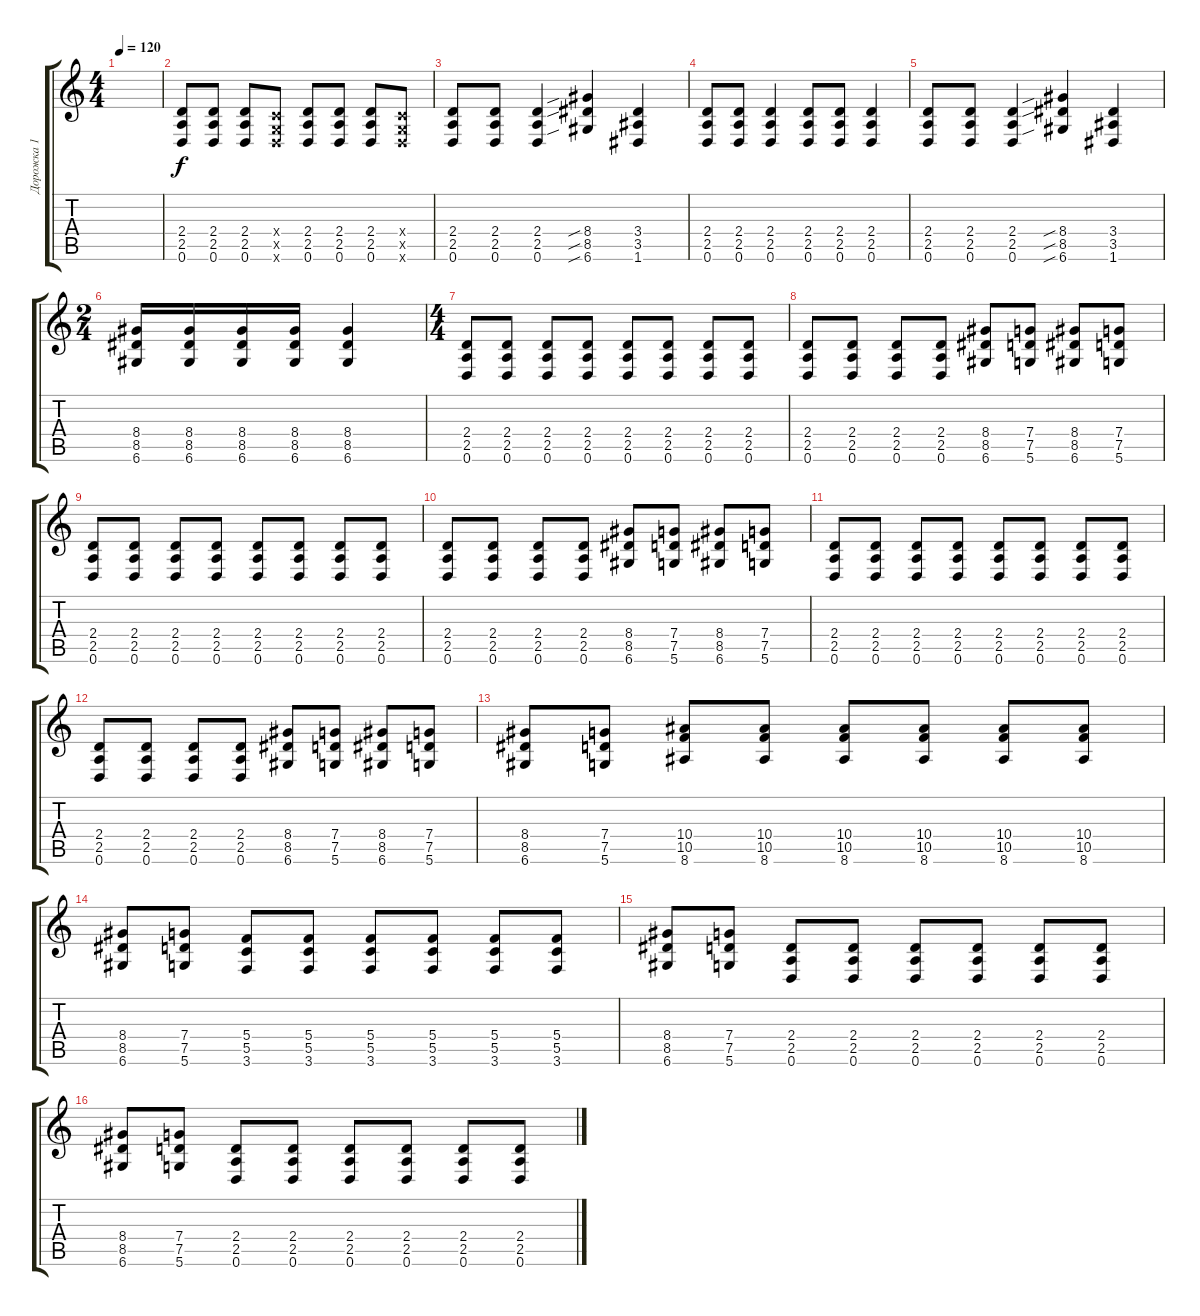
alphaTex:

\track ("Дорожка 1" "Дорожка 1") {instrument distortionguitar}
\staff {score tabs}
\tuning (D4 A3 F3 C3 G2 D2) {hide}
\ts (4 4)
\tempo 120
\clef g2
\ks c
|
(2.4 2.5 0.6).8 (2.4 2.5 0.6).8 (2.4 2.5 0.6).8 (0.4{x} 0.5{x} 0.6{x}).8 (2.4 2.5 0.6).8 (2.4 2.5 0.6).8 (2.4 2.5 0.6).8 (0.4{x} 0.5{x} 0.6{x}).8 |
(2.4 2.5 0.6).8 (2.4 2.5 0.6).8 (2.4 2.5 0.6).4 (8.4{sib} 8.5{sib} 6.6{sib}).4 (3.4 3.5 1.6).4 |
(2.4 2.5 0.6).8 (2.4 2.5 0.6).8 (2.4 2.5 0.6).4 (2.4 2.5 0.6).8 (2.4 2.5 0.6).8 (2.4 2.5 0.6).4 |
(2.4 2.5 0.6).8 (2.4 2.5 0.6).8 (2.4 2.5 0.6).4 (8.4{sib} 8.5{sib} 6.6{sib}).4 (3.4 3.5 1.6).4 |
\ts (2 4)
(8.4 8.5 6.6).16 (8.4 8.5 6.6).16 (8.4 8.5 6.6).16 (8.4 8.5 6.6).16 (8.4 8.5 6.6).4 |
\ts (4 4)
(2.4 2.5 0.6).8 (2.4 2.5 0.6).8 (2.4 2.5 0.6).8 (2.4 2.5 0.6).8 (2.4 2.5 0.6).8 (2.4 2.5 0.6).8 (2.4 2.5 0.6).8 (2.4 2.5 0.6).8 |
(2.4 2.5 0.6).8 (2.4 2.5 0.6).8 (2.4 2.5 0.6).8 (2.4 2.5 0.6).8 (8.4 8.5 6.6).8 (7.4 7.5 5.6).8 (8.4 8.5 6.6).8 (7.4 7.5 5.6).8 |
(2.4 2.5 0.6).8 (2.4 2.5 0.6).8 (2.4 2.5 0.6).8 (2.4 2.5 0.6).8 (2.4 2.5 0.6).8 (2.4 2.5 0.6).8 (2.4 2.5 0.6).8 (2.4 2.5 0.6).8 |
(2.4 2.5 0.6).8 (2.4 2.5 0.6).8 (2.4 2.5 0.6).8 (2.4 2.5 0.6).8 (8.4 8.5 6.6).8 (7.4 7.5 5.6).8 (8.4 8.5 6.6).8 (7.4 7.5 5.6).8 |
(2.4 2.5 0.6).8 (2.4 2.5 0.6).8 (2.4 2.5 0.6).8 (2.4 2.5 0.6).8 (2.4 2.5 0.6).8 (2.4 2.5 0.6).8 (2.4 2.5 0.6).8 (2.4 2.5 0.6).8 |
(2.4 2.5 0.6).8 (2.4 2.5 0.6).8 (2.4 2.5 0.6).8 (2.4 2.5 0.6).8 (8.4 8.5 6.6).8 (7.4 7.5 5.6).8 (8.4 8.5 6.6).8 (7.4 7.5 5.6).8 |
(8.4 8.5 6.6).8 (7.4 7.5 5.6).8 (10.4 10.5 8.6).8 (10.4 10.5 8.6).8 (10.4 10.5 8.6).8 (10.4 10.5 8.6).8 (10.4 10.5 8.6).8 (10.4 10.5 8.6).8 |
(8.4 8.5 6.6).8 (7.4 7.5 5.6).8 (5.4 5.5 3.6).8 (5.4 5.5 3.6).8 (5.4 5.5 3.6).8 (5.4 5.5 3.6).8 (5.4 5.5 3.6).8 (5.4 5.5 3.6).8 |
(8.4 8.5 6.6).8 (7.4 7.5 5.6).8 (2.4 2.5 0.6).8 (2.4 2.5 0.6).8 (2.4 2.5 0.6).8 (2.4 2.5 0.6).8 (2.4 2.5 0.6).8 (2.4 2.5 0.6).8 |
(8.4 8.5 6.6).8 (7.4 7.5 5.6).8 (2.4 2.5 0.6).8 (2.4 2.5 0.6).8 (2.4 2.5 0.6).8 (2.4 2.5 0.6).8 (2.4 2.5 0.6).8 (2.4 2.5 0.6).8
